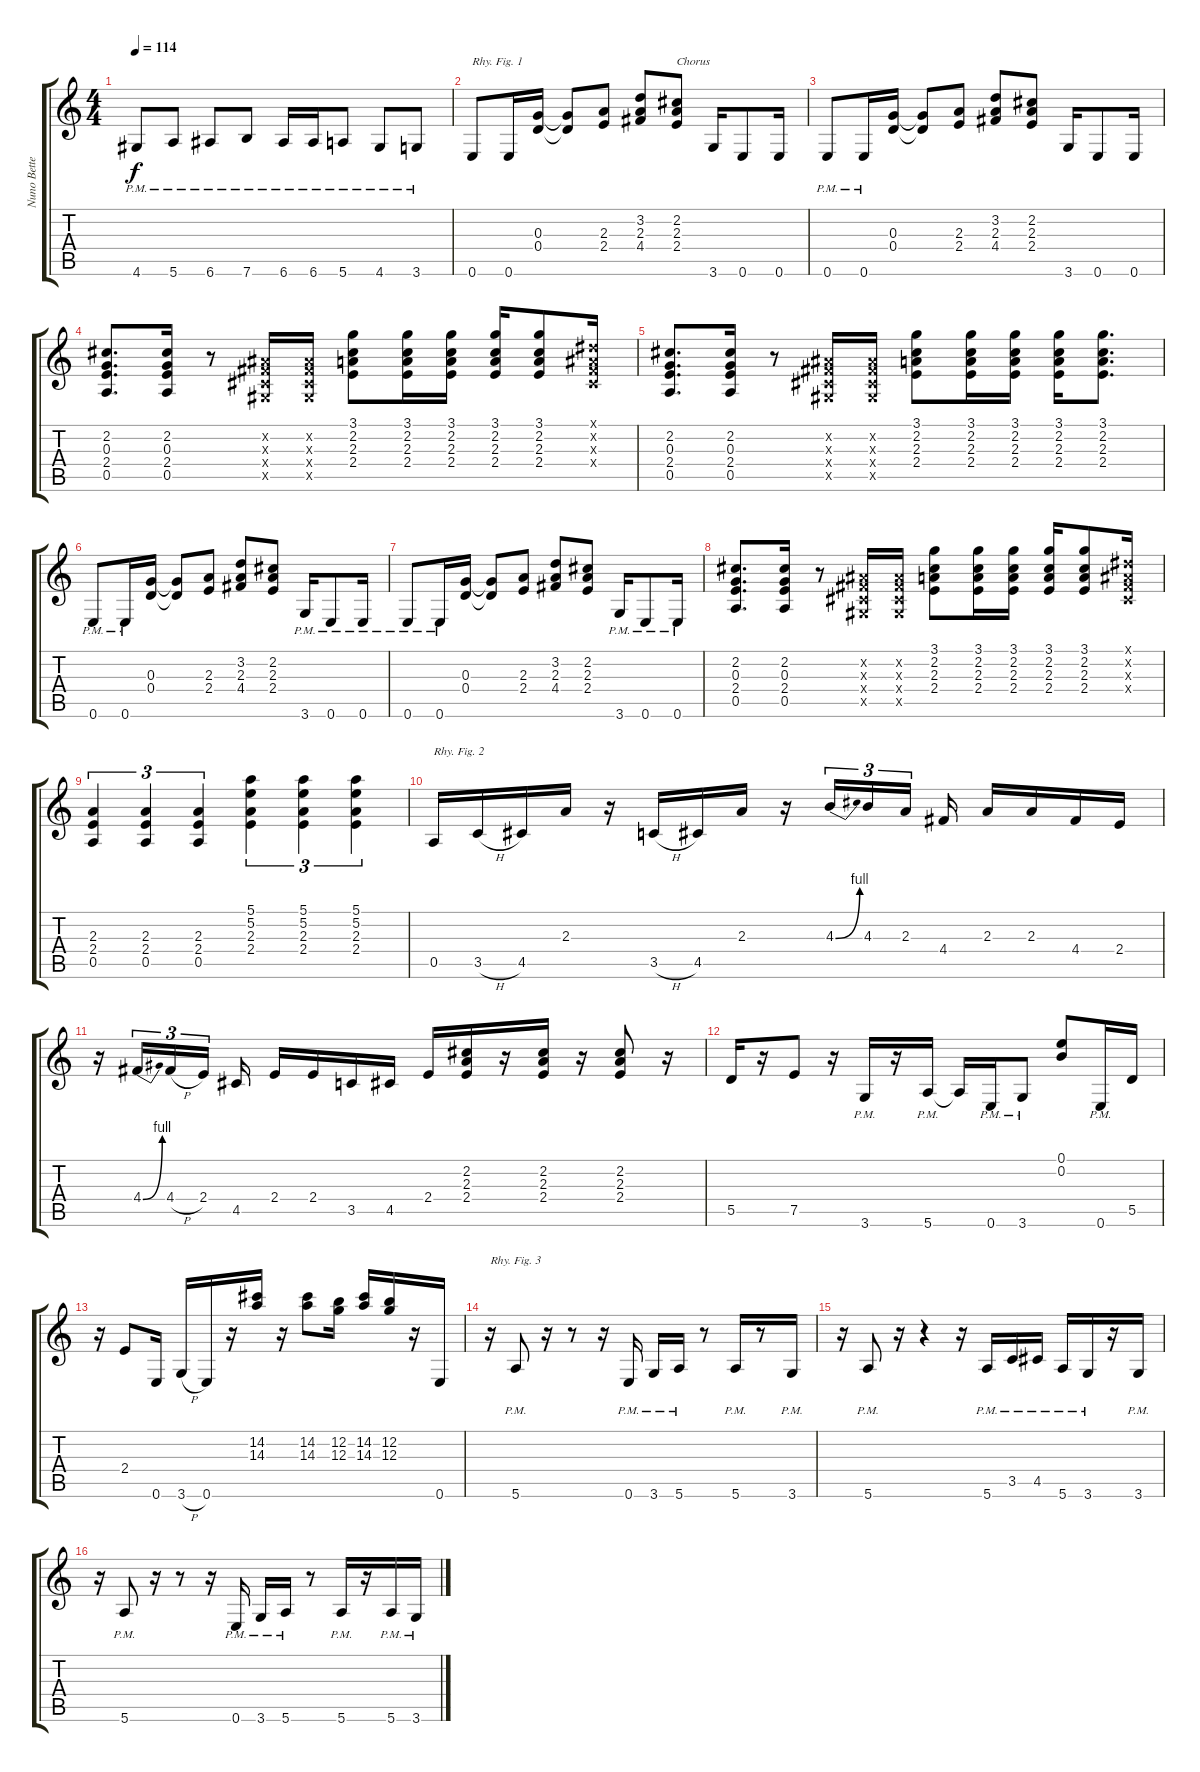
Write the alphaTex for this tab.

\track ("Nuno Bettencourt (Lead Guitar)" "Nuno Bette") {instrument distortionguitar}
\staff {score tabs}
\tuning (E4 B3 G3 D3 A2 E2) {hide}
\ts (4 4)
\tempo 114
\clef g2
\ks c
4.6{pm}.8{dy f} 5.6{pm}.8 6.6{pm}.8 7.6{pm}.8 6.6{pm}.16 6.6{pm}.16 5.6{pm}.8 4.6{pm}.8 3.6{pm}.8 |
0.6.8{txt "Rhy. Fig. 1"} 0.6.16 (0.3 0.4).16 (0.3{t} 0.4{t}).8 (2.3 2.4).8 (3.2 2.3 4.4).8 (2.2 2.3 2.4).8{txt "Chorus"} 3.6.16 0.6.8 0.6.16 |
0.6{pm}.8 0.6{pm}.16 (0.3 0.4).16 (0.3{t} 0.4{t}).8 (2.3 2.4).8 (3.2 2.3 4.4).8 (2.2 2.3 2.4).8 3.6.16 0.6.8 0.6.16 |
(2.2 0.3 2.4 0.5).8{d} (2.2 0.3 2.4 0.5).16 r.8 (-1.2{x} -1.3{x} -1.4{x} -1.5{x}).16 (-1.2{x} -1.3{x} -1.4{x} -1.5{x}).16 (3.1 2.2 2.3 2.4).8 (3.1 2.2 2.3 2.4).16 (3.1 2.2 2.3 2.4).16 (3.1 2.2 2.3 2.4).16 (3.1 2.2 2.3 2.4).8 (-1.1{x} -1.2{x} -1.3{x} -1.4{x}).16 |
(2.2 0.3 2.4 0.5).8{d} (2.2 0.3 2.4 0.5).16 r.8 (-1.2{x} -1.3{x} -1.4{x} -1.5{x}).16 (-1.2{x} -1.3{x} -1.4{x} -1.5{x}).16 (3.1 2.2 2.3 2.4).8 (3.1 2.2 2.3 2.4).16 (3.1 2.2 2.3 2.4).16 (3.1 2.2 2.3 2.4).16 (3.1 2.2 2.3 2.4).8{d} |
0.6{pm}.8 0.6{pm}.16 (0.3 0.4).16 (0.3{t} 0.4{t}).8 (2.3 2.4).8 (3.2 2.3 4.4).8 (2.2 2.3 2.4).8 3.6{pm}.16 0.6{pm}.8 0.6{pm}.16 |
0.6{pm}.8 0.6{pm}.16 (0.3 0.4).16 (0.3{t} 0.4{t}).8 (2.3 2.4).8 (3.2 2.3 4.4).8 (2.2 2.3 2.4).8 3.6{pm}.16 0.6{pm}.8 0.6{pm}.16 |
(2.2 0.3 2.4 0.5).8{d} (2.2 0.3 2.4 0.5).16 r.8 (-1.2{x} -1.3{x} -1.4{x} -1.5{x}).16 (-1.2{x} -1.3{x} -1.4{x} -1.5{x}).16 (3.1 2.2 2.3 2.4).8 (3.1 2.2 2.3 2.4).16 (3.1 2.2 2.3 2.4).16 (3.1 2.2 2.3 2.4).16 (3.1 2.2 2.3 2.4).8 (-1.1{x} -1.2{x} -1.3{x} -1.4{x}).16 |
(2.3 2.4 0.5).4{tu (3 2)} (2.3 2.4 0.5).4{tu (3 2)} (2.3 2.4 0.5).4{tu (3 2)} (5.1 5.2 2.3 2.4).4{tu (3 2)} (5.1 5.2 2.3 2.4).4{tu (3 2)} (5.1 5.2 2.3 2.4).4{tu (3 2)} |
0.5.16{txt "Rhy. Fig. 2"} 3.5{h}.16 4.5.16 2.3.16 r.16 3.5{h}.16 4.5.16 2.3.16 r.16 4.3{be (bend 0 0 60 4)}.16{tu (3 2)} 4.3.16{tu (3 2)} 2.3.16{tu (3 2) beam splitsecondary} 4.4.16 2.3.16 2.3.16 4.4.16 2.4.16 |
r.16 4.4{be (bend 0 0 60 4)}.16{tu (3 2)} 4.4{h}.16{tu (3 2)} 2.4.16{tu (3 2) beam splitsecondary} 4.5.16 2.4.16 2.4.16 3.5.16 4.5.16 2.4.16 (2.2 2.3 2.4).16 r.16 (2.2 2.3 2.4).16 r.16 (2.2 2.3 2.4).8 r.16 |
5.5.16 r.16 7.5.8 r.16 3.6{pm}.16 r.16 5.6{pm}.16 5.6{t}.16 0.6{pm}.16 3.6{pm}.8 (0.1 0.2).8 0.6{pm}.16 5.5.16 |
r.16 2.4.8 0.6.16 3.6{h}.16 0.6.16 r.16 (14.2 14.3).16 r.16 (14.2 14.3).8 (12.2 12.3).16 (14.2 14.3).16 (12.2 12.3).16 r.16 0.6.16 |
r.16{txt "Rhy. Fig. 3"} 5.6{pm}.8 r.16 r.8 r.16 0.6{pm}.16 3.6{pm}.16 5.6{pm}.16 r.8 5.6{pm}.16 r.8 3.6{pm}.16 |
r.16 5.6{pm}.8 r.16 r.4 r.16 5.6{pm}.16 3.5{pm}.16 4.5{pm}.16 5.6{pm}.16 3.6{pm}.16 r.16 3.6{pm}.16 |
r.16 5.6{pm}.8 r.16 r.8 r.16 0.6{pm}.16 3.6{pm}.16 5.6{pm}.16 r.8 5.6{pm}.16 r.16 5.6{pm}.16 3.6{pm}.16
